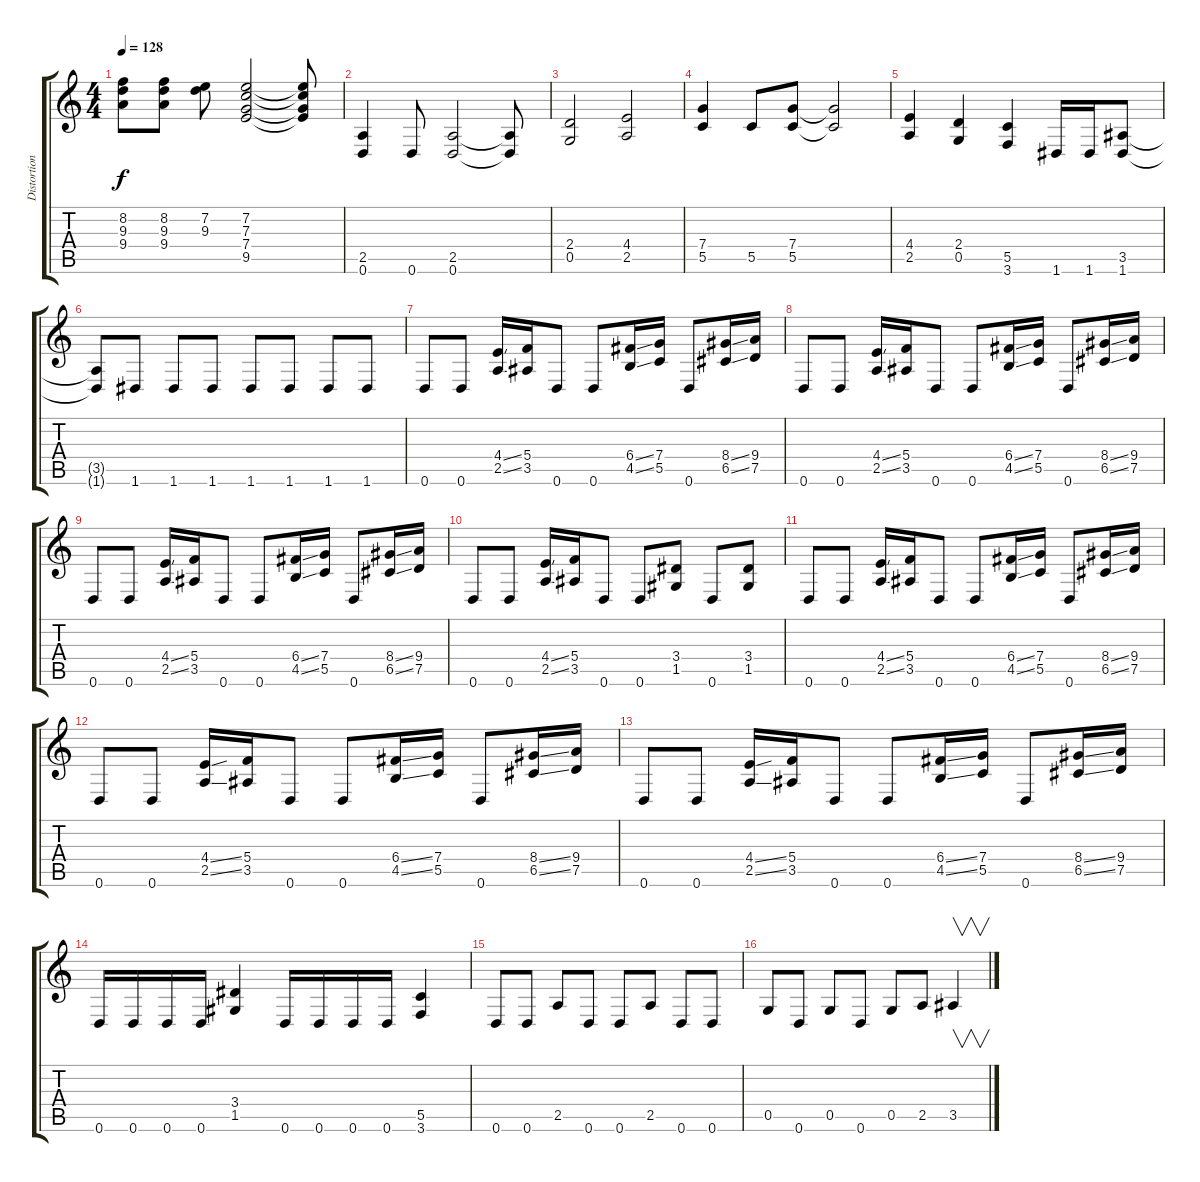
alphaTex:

\track ("Distortion Guitar 2" "Distortion") {instrument distortionguitar}
\staff {score tabs}
\tuning (D4 A3 F3 C3 G2 D2) {hide}
\ts (4 4)
\tempo 128
\clef g2
\ks c
(8.2 9.3 9.4).8{dy f} (8.2 9.3 9.4).8 (7.2 9.3).8 (7.2 7.3 7.4 9.5).2 (7.2{t} 7.3{t} 7.4{t} 9.5{t}).8 |
(2.5 0.6).4 0.6.8 (2.5 0.6).2 (2.5{t} 0.6{t}).8 |
(2.4 0.5).2 (4.4 2.5).2 |
(7.4 5.5).4 5.5.8 (7.4 5.5).8 (7.4{t} 5.5{t}).2 |
(4.4 2.5).4 (2.4 0.5).4 (5.5 3.6).4 1.6.16 1.6.16 (3.5 1.6).8 |
(3.5{t} 1.6{t}).8 1.6.8 1.6.8 1.6.8 1.6.8 1.6.8 1.6.8 1.6.8 |
0.6.8 0.6.8 (4.4{ss} 2.5{ss}).16 (5.4 3.5).16 0.6.8 0.6.8 (6.4{ss} 4.5{ss}).16 (7.4 5.5).16 0.6.8 (8.4{ss} 6.5{ss}).16 (9.4 7.5).16 |
0.6.8 0.6.8 (4.4{ss} 2.5{ss}).16 (5.4 3.5).16 0.6.8 0.6.8 (6.4{ss} 4.5{ss}).16 (7.4 5.5).16 0.6.8 (8.4{ss} 6.5{ss}).16 (9.4 7.5).16 |
0.6.8 0.6.8 (4.4{ss} 2.5{ss}).16 (5.4 3.5).16 0.6.8 0.6.8 (6.4{ss} 4.5{ss}).16 (7.4 5.5).16 0.6.8 (8.4{ss} 6.5{ss}).16 (9.4 7.5).16 |
0.6.8 0.6.8 (4.4{ss} 2.5{ss}).16 (5.4 3.5).16 0.6.8 0.6.8 (3.4 1.5).8 0.6.8 (3.4 1.5).8 |
0.6.8 0.6.8 (4.4{ss} 2.5{ss}).16 (5.4 3.5).16 0.6.8 0.6.8 (6.4{ss} 4.5{ss}).16 (7.4 5.5).16 0.6.8 (8.4{ss} 6.5{ss}).16 (9.4 7.5).16 |
0.6.8 0.6.8 (4.4{ss} 2.5{ss}).16 (5.4 3.5).16 0.6.8 0.6.8 (6.4{ss} 4.5{ss}).16 (7.4 5.5).16 0.6.8 (8.4{ss} 6.5{ss}).16 (9.4 7.5).16 |
0.6.8 0.6.8 (4.4{ss} 2.5{ss}).16 (5.4 3.5).16 0.6.8 0.6.8 (6.4{ss} 4.5{ss}).16 (7.4 5.5).16 0.6.8 (8.4{ss} 6.5{ss}).16 (9.4 7.5).16 |
0.6.16 0.6.16 0.6.16 0.6.16 (3.4 1.5).4 0.6.16 0.6.16 0.6.16 0.6.16 (5.5 3.6).4 |
0.6.8 0.6.8 2.5.8 0.6.8 0.6.8 2.5.8 0.6.8 0.6.8 |
0.5.8 0.6.8 0.5.8 0.6.8 0.5.8 2.5.8 3.5.4{v}
